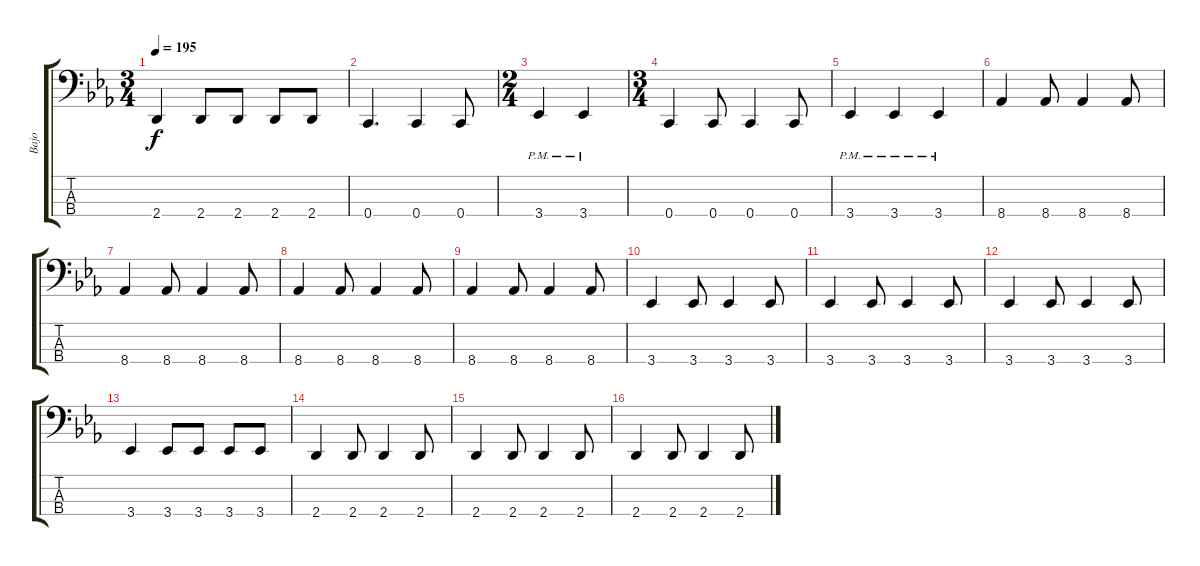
\track ("Bajo" "Bajo") {instrument electricbasspick}
\staff {score tabs}
\tuning (Eb2 Bb1 F1 C1) {hide}
\ts (3 4)
\tempo 195
\clef f4
\ks eb
2.4.4{dy f} 2.4.8 2.4.8 2.4.8 2.4.8 |
0.4.4{d} 0.4.4 0.4.8 |
\ts (2 4)
3.4{pm}.4 3.4{pm}.4 |
\ts (3 4)
0.4.4 0.4.8 0.4.4 0.4.8 |
3.4{pm}.4 3.4{pm}.4 3.4{pm}.4 |
8.4.4 8.4.8 8.4.4 8.4.8 |
8.4.4 8.4.8 8.4.4 8.4.8 |
8.4.4 8.4.8 8.4.4 8.4.8 |
8.4.4 8.4.8 8.4.4 8.4.8 |
3.4.4 3.4.8 3.4.4 3.4.8 |
3.4.4 3.4.8 3.4.4 3.4.8 |
3.4.4 3.4.8 3.4.4 3.4.8 |
3.4.4 3.4.8 3.4.8 3.4.8 3.4.8 |
2.4.4 2.4.8 2.4.4 2.4.8 |
2.4.4 2.4.8 2.4.4 2.4.8 |
2.4.4 2.4.8 2.4.4 2.4.8
